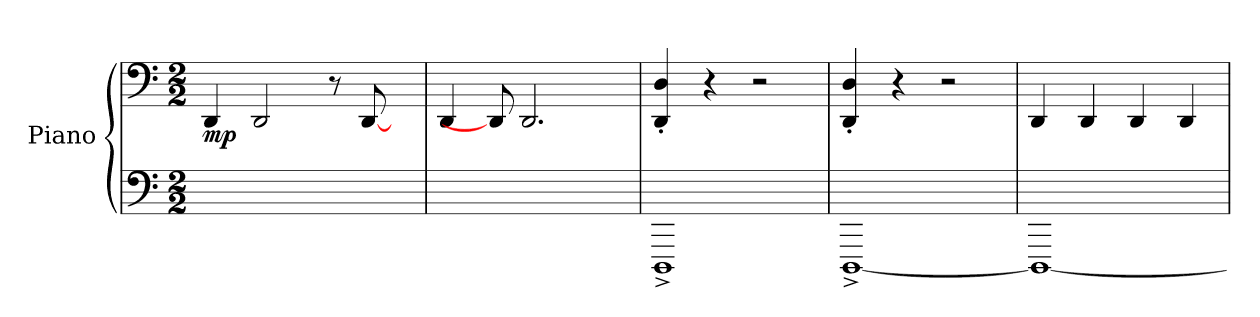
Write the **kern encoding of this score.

**kern	**kern	**dynam
*part1	*part1	*part1
*staff2	*staff1	*staff1/2
*I"Piano	*	*
*I'Pno	*	*
*clefF4	*clefF4	*
*k[]	*k[]	*
*C:	*C:	*
*M2/2	*M2/2	*
=1	=1	=1
!	!	!LO:DY:b
1ryy	4DD/	mp
.	2DD/	.
.	8r	.
.	[8DD/	.
8ryy	8ryy	.
=2	=2	=2
1ryy	4DD/	.
.	8DD/]	.
.	2.DD/	.
8ryy	.	.
=3	=3	=3
1DDD^	4DD/' 4D/'	.
.	4r	.
.	2r	.
=4	=4	=4
[1DDD^	4DD/' 4D/'	.
.	4r	.
.	2r	.
=5	=5	=5
1DDD_	4DD/	.
.	4DD/	.
.	4DD/	.
.	4DD/	.
=	=	=
*-	*-	*-
